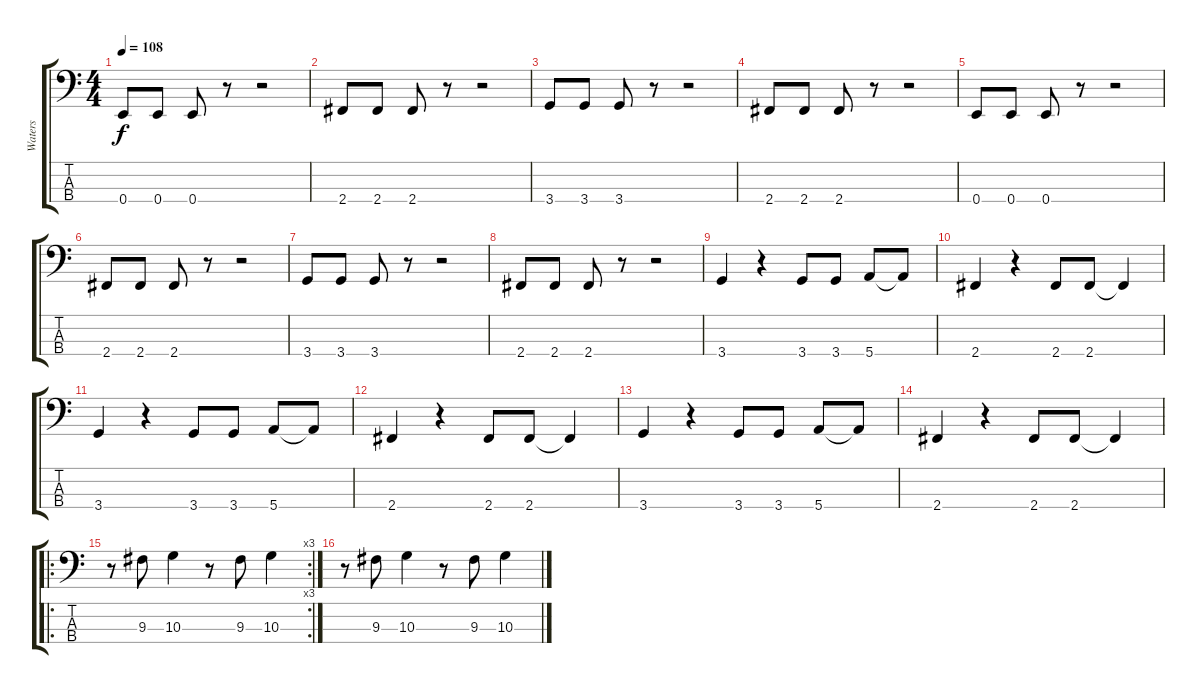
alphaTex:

\track ("Waters" "Waters") {instrument electricbassfinger}
\staff {score tabs}
\tuning (G2 D2 A1 E1) {hide}
\ts (4 4)
\tempo 108
\clef f4
\ks c
0.4.8{dy f instrument electricbassfinger} 0.4.8 0.4.8 r.8 r.2 |
2.4.8 2.4.8 2.4.8 r.8 r.2 |
3.4.8 3.4.8 3.4.8 r.8 r.2 |
2.4.8 2.4.8 2.4.8 r.8 r.2 |
0.4.8 0.4.8 0.4.8 r.8 r.2 |
2.4.8 2.4.8 2.4.8 r.8 r.2 |
3.4.8 3.4.8 3.4.8 r.8 r.2 |
2.4.8 2.4.8 2.4.8 r.8 r.2 |
3.4.4 r.4 3.4.8 3.4.8 5.4.8 5.4{t}.8 |
2.4.4 r.4 2.4.8 2.4.8 2.4{t}.4 |
3.4.4 r.4 3.4.8 3.4.8 5.4.8 5.4{t}.8 |
2.4.4 r.4 2.4.8 2.4.8 2.4{t}.4 |
3.4.4 r.4 3.4.8 3.4.8 5.4.8 5.4{t}.8 |
2.4.4 r.4 2.4.8 2.4.8 2.4{t}.4 |
\ro
\rc 3
r.8 9.3.8 10.3.4 r.8 9.3.8 10.3.4 |
r.8 9.3.8 10.3.4 r.8 9.3.8 10.3.4
